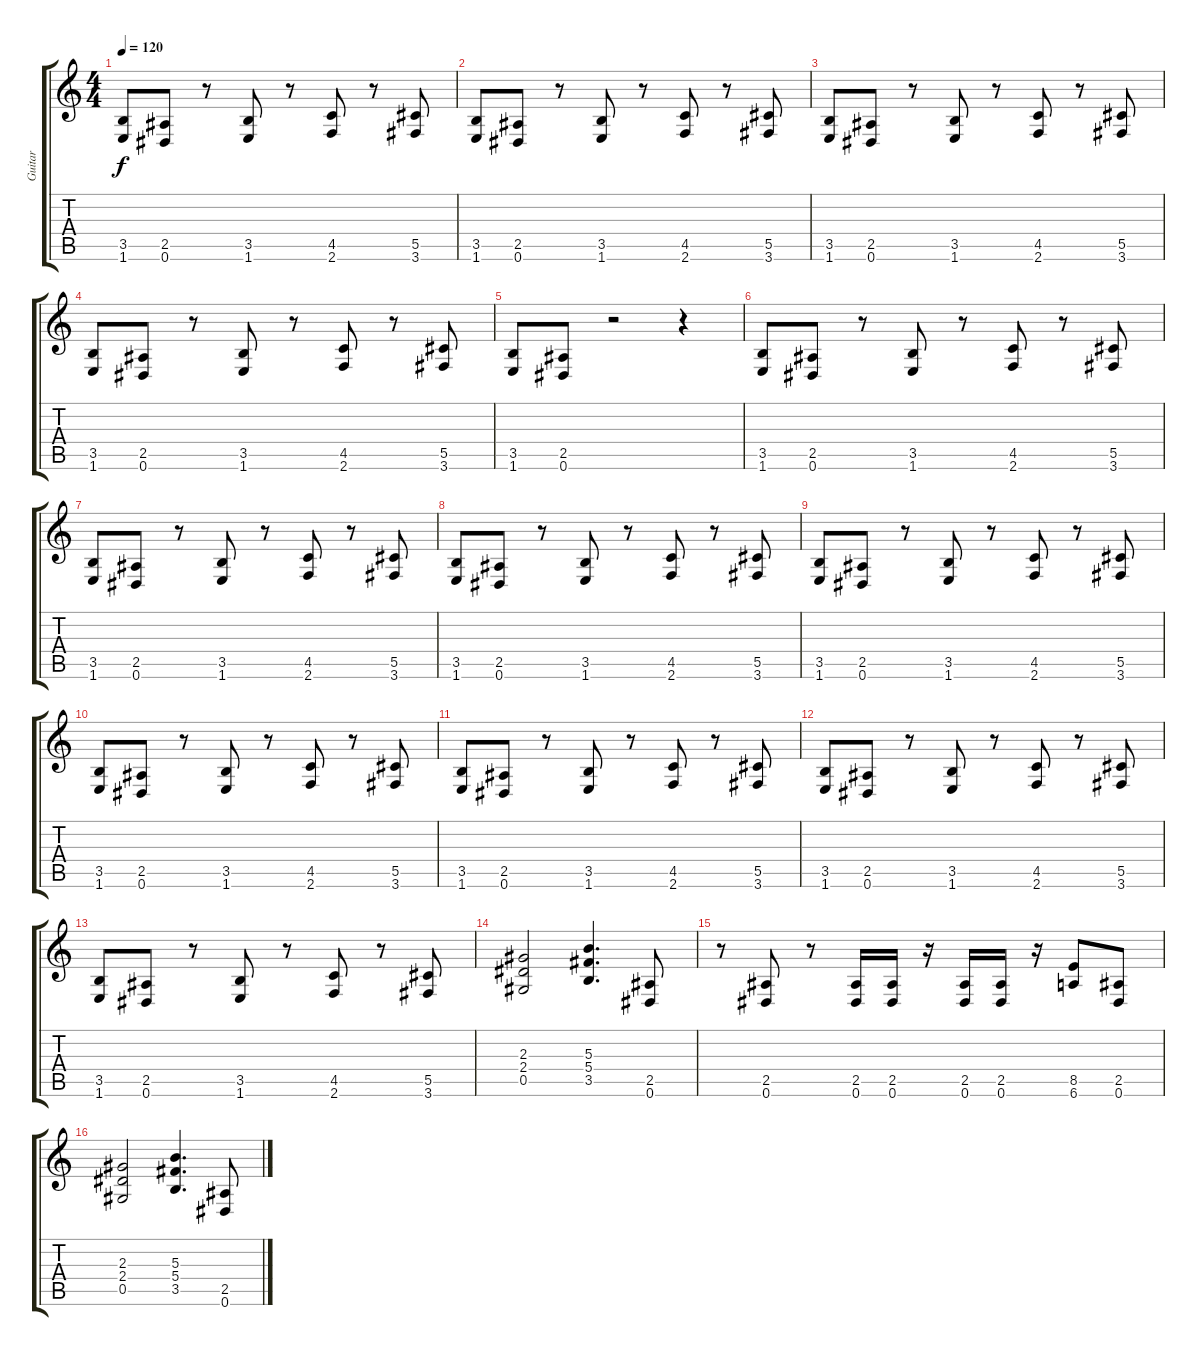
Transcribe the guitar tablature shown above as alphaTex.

\track ("Guitar" "Guitar") {instrument distortionguitar}
\staff {score tabs}
\tuning (Eb4 Bb3 Gb3 Db3 Ab2 Eb2) {hide}
\ts (4 4)
\tempo 120
\clef g2
\ks c
(3.5 1.6).8{dy f} (2.5 0.6).8 r.8 (3.5 1.6).8 r.8 (4.5 2.6).8 r.8 (5.5 3.6).8 |
(3.5 1.6).8 (2.5 0.6).8 r.8 (3.5 1.6).8 r.8 (4.5 2.6).8 r.8 (5.5 3.6).8 |
(3.5 1.6).8 (2.5 0.6).8 r.8 (3.5 1.6).8 r.8 (4.5 2.6).8 r.8 (5.5 3.6).8 |
(3.5 1.6).8 (2.5 0.6).8 r.8 (3.5 1.6).8 r.8 (4.5 2.6).8 r.8 (5.5 3.6).8 |
(3.5 1.6).8 (2.5 0.6).8 r.2 r.4 |
(3.5 1.6).8 (2.5 0.6).8 r.8 (3.5 1.6).8 r.8 (4.5 2.6).8 r.8 (5.5 3.6).8 |
(3.5 1.6).8 (2.5 0.6).8 r.8 (3.5 1.6).8 r.8 (4.5 2.6).8 r.8 (5.5 3.6).8 |
(3.5 1.6).8 (2.5 0.6).8 r.8 (3.5 1.6).8 r.8 (4.5 2.6).8 r.8 (5.5 3.6).8 |
(3.5 1.6).8 (2.5 0.6).8 r.8 (3.5 1.6).8 r.8 (4.5 2.6).8 r.8 (5.5 3.6).8 |
(3.5 1.6).8 (2.5 0.6).8 r.8 (3.5 1.6).8 r.8 (4.5 2.6).8 r.8 (5.5 3.6).8 |
(3.5 1.6).8 (2.5 0.6).8 r.8 (3.5 1.6).8 r.8 (4.5 2.6).8 r.8 (5.5 3.6).8 |
(3.5 1.6).8 (2.5 0.6).8 r.8 (3.5 1.6).8 r.8 (4.5 2.6).8 r.8 (5.5 3.6).8 |
(3.5 1.6).8 (2.5 0.6).8 r.8 (3.5 1.6).8 r.8 (4.5 2.6).8 r.8 (5.5 3.6).8 |
(2.3 2.4 0.5).2 (5.3 5.4 3.5).4{d} (2.5 0.6).8 |
r.8 (2.5 0.6).8 r.8 (2.5 0.6).16 (2.5 0.6).16 r.16 (2.5 0.6).16 (2.5 0.6).16 r.16 (8.5 6.6).8 (2.5 0.6).8 |
(2.3 2.4 0.5).2 (5.3 5.4 3.5).4{d} (2.5 0.6).8
